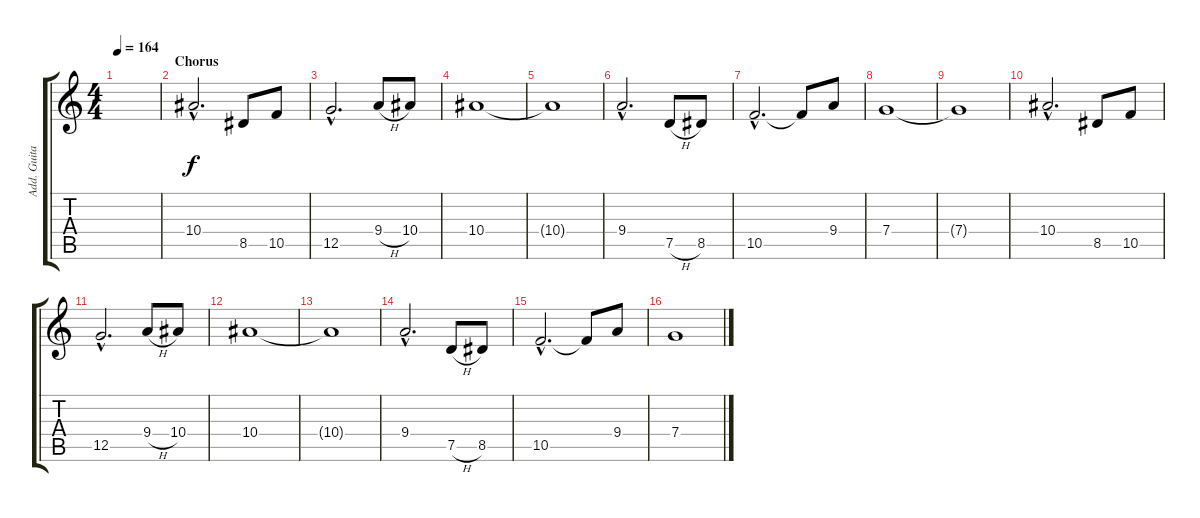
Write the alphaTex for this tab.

\track ("Add. Guitar" "Add. Guita") {instrument distortionguitar}
\staff {score tabs}
\tuning (D4 A3 F3 C3 G2 D2) {hide}
\ts (4 4)
\tempo 164
\clef g2
\ks c
|
\section ("" "Chorus")
10.4{hac}.2{d volume 14} 8.5.8 10.5.8 |
12.5{hac}.2{d} 9.4{h}.8 10.4.8 |
10.4.1 |
10.4{t}.1 |
9.4{hac}.2{d} 7.5{h}.8 8.5.8 |
10.5{hac}.2{d} 10.5{t}.8 9.4.8 |
7.4.1 |
7.4{t}.1 |
10.4{hac}.2{d volume 14} 8.5.8 10.5.8 |
12.5{hac}.2{d} 9.4{h}.8 10.4.8 |
10.4.1 |
10.4{t}.1 |
9.4{hac}.2{d} 7.5{h}.8 8.5.8 |
10.5{hac}.2{d} 10.5{t}.8 9.4.8 |
7.4.1
